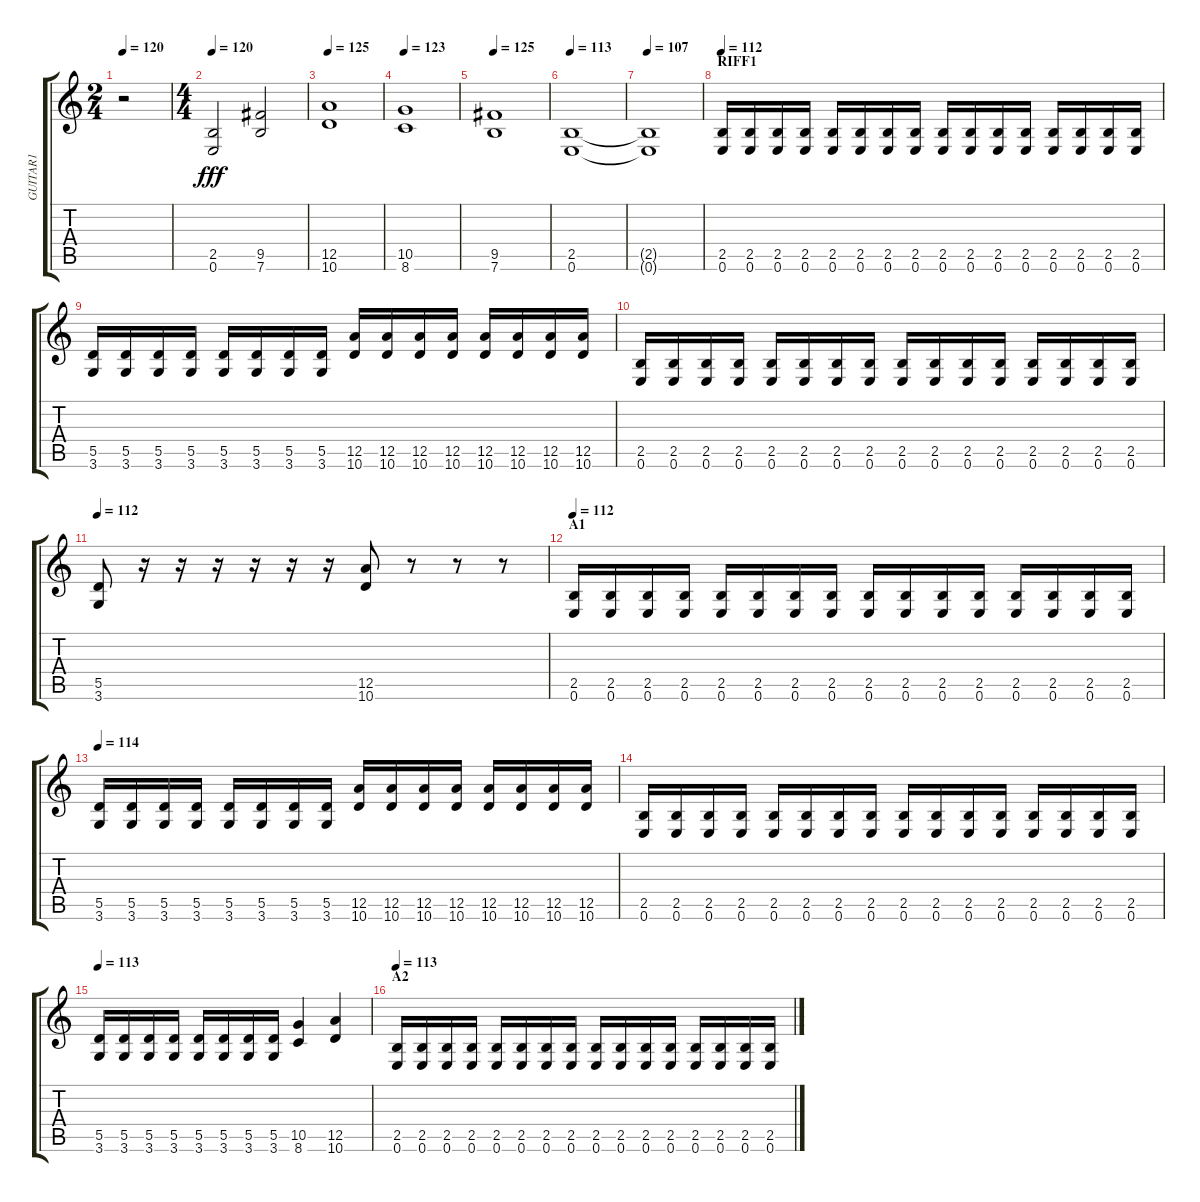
\track ("GUITAR1" "GUITAR1") {instrument distortionguitar}
\staff {score tabs}
\tuning (E4 B3 G3 D3 A2 E2) {hide}
\ts (2 4)
\tempo 120
\tempo 108
\tempo 120
\clef g2
\ks c
r.2{dy fff instrument distortionguitar} |
\ts (4 4)
\tempo 120
(2.5 0.6).2 (9.5 7.6).2 |
\tempo 125
(12.5 10.6).1 |
\tempo 123
(10.5 8.6).1 |
\tempo 125
(9.5 7.6).1 |
\tempo 113
(2.5 0.6).1 |
\tempo 107
(2.5{t} 0.6{t}).1 |
\section ("" "RIFF1")
\tempo 112
(2.5 0.6).16 (2.5 0.6).16 (2.5 0.6).16 (2.5 0.6).16 (2.5 0.6).16 (2.5 0.6).16 (2.5 0.6).16 (2.5 0.6).16 (2.5 0.6).16 (2.5 0.6).16 (2.5 0.6).16 (2.5 0.6).16 (2.5 0.6).16 (2.5 0.6).16 (2.5 0.6).16 (2.5 0.6).16 |
(5.5 3.6).16 (5.5 3.6).16 (5.5 3.6).16 (5.5 3.6).16 (5.5 3.6).16 (5.5 3.6).16 (5.5 3.6).16 (5.5 3.6).16 (12.5 10.6).16 (12.5 10.6).16 (12.5 10.6).16 (12.5 10.6).16 (12.5 10.6).16 (12.5 10.6).16 (12.5 10.6).16 (12.5 10.6).16 |
(2.5 0.6).16 (2.5 0.6).16 (2.5 0.6).16 (2.5 0.6).16 (2.5 0.6).16 (2.5 0.6).16 (2.5 0.6).16 (2.5 0.6).16 (2.5 0.6).16 (2.5 0.6).16 (2.5 0.6).16 (2.5 0.6).16 (2.5 0.6).16 (2.5 0.6).16 (2.5 0.6).16 (2.5 0.6).16 |
\tempo 112
(5.5 3.6).8 r.16 r.16 r.16 r.16 r.16 r.16 (12.5 10.6).8 r.8 r.8 r.8 |
\section ("" "A1")
\tempo 112
(2.5 0.6).16 (2.5 0.6).16 (2.5 0.6).16 (2.5 0.6).16 (2.5 0.6).16 (2.5 0.6).16 (2.5 0.6).16 (2.5 0.6).16 (2.5 0.6).16 (2.5 0.6).16 (2.5 0.6).16 (2.5 0.6).16 (2.5 0.6).16 (2.5 0.6).16 (2.5 0.6).16 (2.5 0.6).16 |
\tempo 114
(5.5 3.6).16 (5.5 3.6).16 (5.5 3.6).16 (5.5 3.6).16 (5.5 3.6).16 (5.5 3.6).16 (5.5 3.6).16 (5.5 3.6).16 (12.5 10.6).16 (12.5 10.6).16 (12.5 10.6).16 (12.5 10.6).16 (12.5 10.6).16 (12.5 10.6).16 (12.5 10.6).16 (12.5 10.6).16 |
(2.5 0.6).16 (2.5 0.6).16 (2.5 0.6).16 (2.5 0.6).16 (2.5 0.6).16 (2.5 0.6).16 (2.5 0.6).16 (2.5 0.6).16 (2.5 0.6).16 (2.5 0.6).16 (2.5 0.6).16 (2.5 0.6).16 (2.5 0.6).16 (2.5 0.6).16 (2.5 0.6).16 (2.5 0.6).16 |
\tempo 113
(5.5 3.6).16 (5.5 3.6).16 (5.5 3.6).16 (5.5 3.6).16 (5.5 3.6).16 (5.5 3.6).16 (5.5 3.6).16 (5.5 3.6).16 (10.5 8.6).4 (12.5 10.6).4 |
\section ("" "A2")
\tempo 113
(2.5 0.6).16 (2.5 0.6).16 (2.5 0.6).16 (2.5 0.6).16 (2.5 0.6).16 (2.5 0.6).16 (2.5 0.6).16 (2.5 0.6).16 (2.5 0.6).16 (2.5 0.6).16 (2.5 0.6).16 (2.5 0.6).16 (2.5 0.6).16 (2.5 0.6).16 (2.5 0.6).16 (2.5 0.6).16
